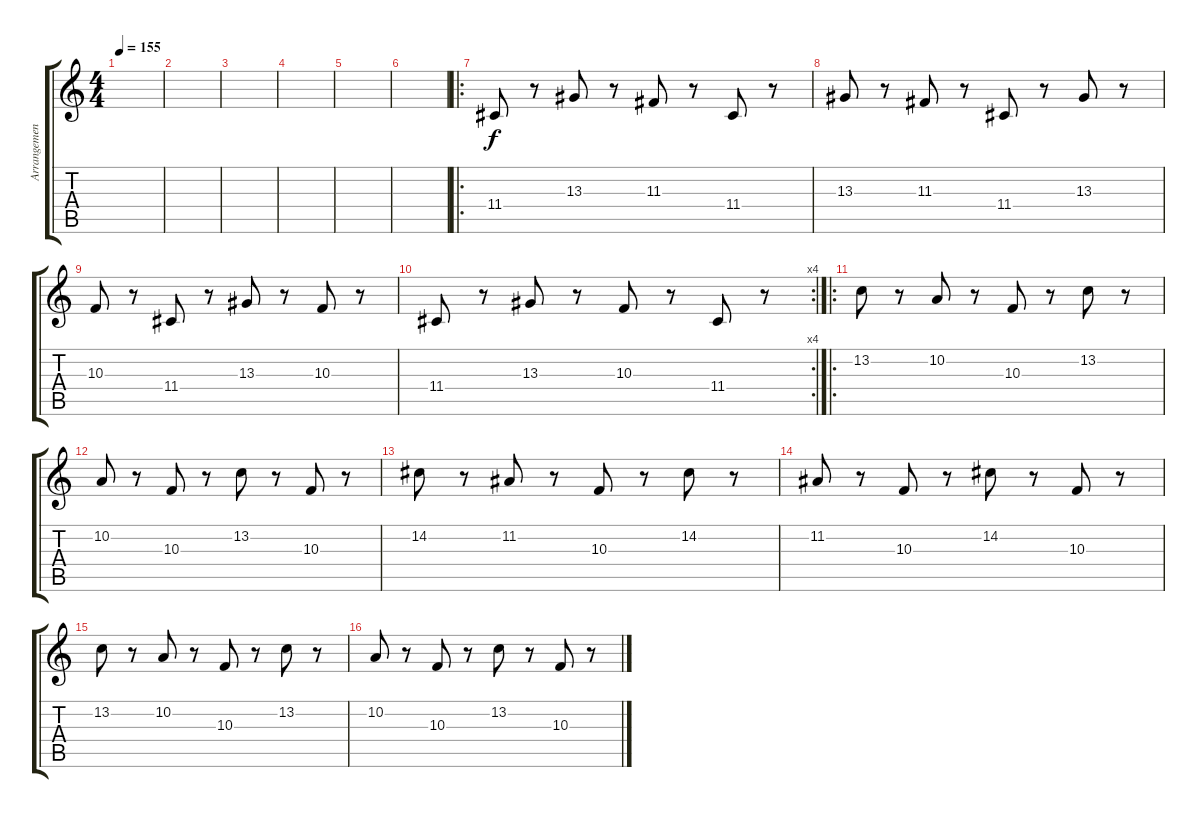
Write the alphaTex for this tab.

\track ("Arrangement(a faire a la guitare si vous" "Arrangemen") {instrument fx4atmosphere}
\staff {score tabs}
\tuning (E4 B3 G3 D3 A2 E2) {hide}
\ts (4 4)
\tempo 155
\clef g2
\ks c
|
|
|
|
|
|
\ro
11.4.8 r.8 13.3.8 r.8 11.3.8 r.8 11.4.8 r.8 |
13.3.8 r.8 11.3.8 r.8 11.4.8 r.8 13.3.8 r.8 |
10.3.8 r.8 11.4.8 r.8 13.3.8 r.8 10.3.8 r.8 |
\rc 4
11.4.8 r.8 13.3.8 r.8 10.3.8 r.8 11.4.8 r.8 |
\ro
13.2.8 r.8 10.2.8 r.8 10.3.8 r.8 13.2.8 r.8 |
10.2.8 r.8 10.3.8 r.8 13.2.8 r.8 10.3.8 r.8 |
14.2.8 r.8 11.2.8 r.8 10.3.8 r.8 14.2.8 r.8 |
11.2.8 r.8 10.3.8 r.8 14.2.8 r.8 10.3.8 r.8 |
13.2.8 r.8 10.2.8 r.8 10.3.8 r.8 13.2.8 r.8 |
10.2.8 r.8 10.3.8 r.8 13.2.8 r.8 10.3.8 r.8
